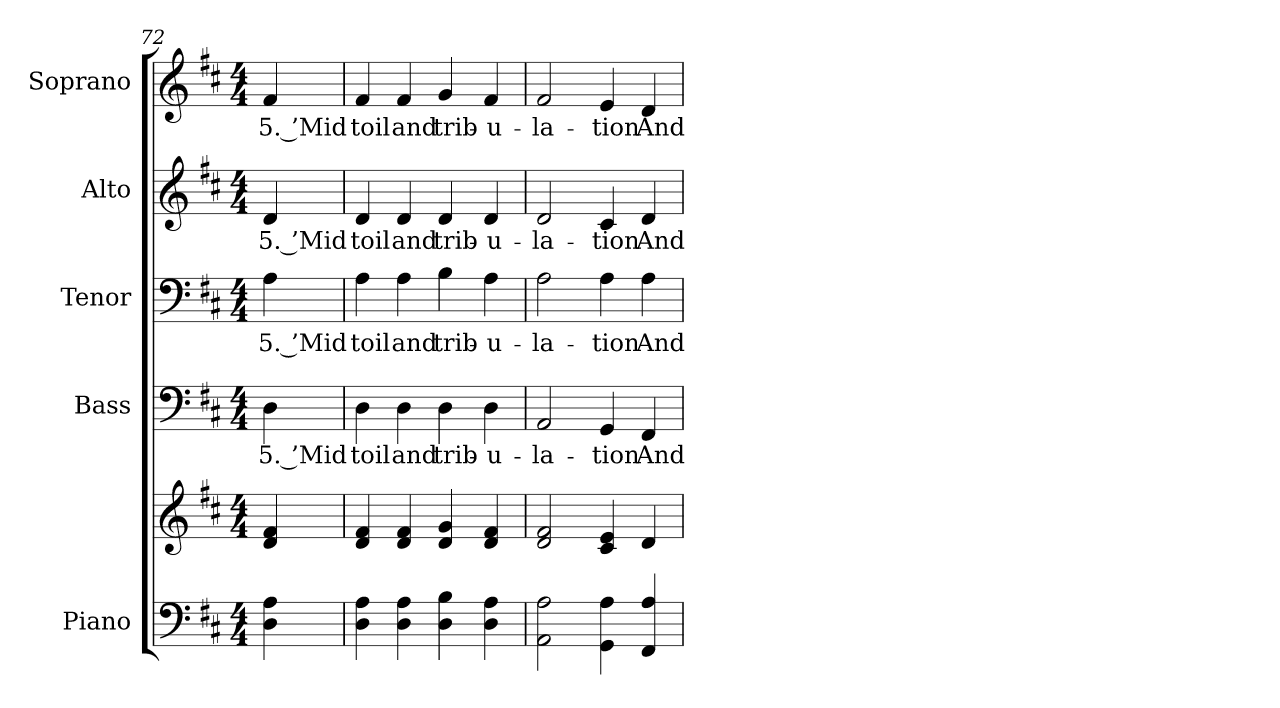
**kern	**kern	**kern	**text	**kern	**text	**kern	**text	**kern	**text
*part5	*part5	*part4	*part4	*part3	*part3	*part2	*part2	*part1	*part1
*staff6	*staff5	*staff4	*staff4	*staff3	*staff3	*staff2	*staff2	*staff1	*staff1
*I"Piano	*	*I"Bass	*	*I"Tenor	*	*I"Alto	*	*I"Soprano	*
*I'Pno.	*	*I'B.	*	*I'T.	*	*I'A.	*	*I'S.	*
!!LO:PB:g=z
*clefF4	*clefG2	*clefF4	*	*clefF4	*	*clefG2	*	*clefG2	*
*k[f#c#]	*k[f#c#]	*k[f#c#]	*	*k[f#c#]	*	*k[f#c#]	*	*k[f#c#]	*
*D:	*D:	*D:	*	*D:	*	*D:	*	*D:	*
*M4/4	*M4/4	*M4/4	*	*M4/4	*	*M4/4	*	*M4/4	*
=72	=72	=72	=72	=72	=72	=72	=72	=72	=72
!	!	!	!LO:LY:b:color=#000000	!	!	!	!	!	!
!	!	!	!	!	!LO:LY:b:color=#000000	!	!	!	!
!	!	!	!	!	!	!	!LO:LY:b:color=#000000	!	!
!	!	!	!	!	!	!	!	!	!LO:LY:b:color=#000000
4Di\ 4Ai	4di/ 4f#i	4Di\	5. ’Mid	4Ai\	5. ’Mid	4di/	5. ’Mid	4f#i/	5. ’Mid
=73	=73	=73	=73	=73	=73	=73	=73	=73	=73
!	!	!	!LO:LY:b:color=#000000	!	!	!	!	!	!
!	!	!	!	!	!LO:LY:b:color=#000000	!	!	!	!
!	!	!	!	!	!	!	!LO:LY:b:color=#000000	!	!
!	!	!	!	!	!	!	!	!	!LO:LY:b:color=#000000
4Di\ 4Ai	4di/ 4f#i	4Di\	toil	4Ai\	toil	4di/	toil	4f#i/	toil
!	!	!	!LO:LY:b:color=#000000	!	!	!	!	!	!
!	!	!	!	!	!LO:LY:b:color=#000000	!	!	!	!
!	!	!	!	!	!	!	!LO:LY:b:color=#000000	!	!
!	!	!	!	!	!	!	!	!	!LO:LY:b:color=#000000
4Di\ 4Ai	4di/ 4f#i	4Di\	and	4Ai\	and	4di/	and	4f#i/	and
!	!	!	!LO:LY:b:color=#000000	!	!	!	!	!	!
!	!	!	!	!	!LO:LY:b:color=#000000	!	!	!	!
!	!	!	!	!	!	!	!LO:LY:b:color=#000000	!	!
!	!	!	!	!	!	!	!	!	!LO:LY:b:color=#000000
4Di\ 4Bi	4di/ 4gi	4Di\	trib-	4Bi\	trib-	4di/	trib-	4gi/	trib-
!	!	!	!LO:LY:b:color=#000000	!	!	!	!	!	!
!	!	!	!	!	!LO:LY:b:color=#000000	!	!	!	!
!	!	!	!	!	!	!	!LO:LY:b:color=#000000	!	!
!	!	!	!	!	!	!	!	!	!LO:LY:b:color=#000000
4Di\ 4Ai	4di/ 4f#i	4Di\	-u-	4Ai\	-u-	4di/	-u-	4f#i/	-u-
=74	=74	=74	=74	=74	=74	=74	=74	=74	=74
!	!	!	!LO:LY:b:color=#000000	!	!	!	!	!	!
!	!	!	!	!	!LO:LY:b:color=#000000	!	!	!	!
!	!	!	!	!	!	!	!LO:LY:b:color=#000000	!	!
!	!	!	!	!	!	!	!	!	!LO:LY:b:color=#000000
2AAi\ 2Ai	2di/ 2f#i	2AAi/	-la-	2Ai\	-la-	2di/	-la-	2f#i/	-la-
!	!	!	!LO:LY:b:color=#000000	!	!	!	!	!	!
!	!	!	!	!	!LO:LY:b:color=#000000	!	!	!	!
!	!	!	!	!	!	!	!LO:LY:b:color=#000000	!	!
!	!	!	!	!	!	!	!	!	!LO:LY:b:color=#000000
4GGi\ 4Ai	4c#i/ 4ei	4GGi/	-tion	4Ai\	-tion	4c#i/	-tion	4ei/	-tion
!	!	!	!LO:LY:b:color=#000000	!	!	!	!	!	!
!	!	!	!	!	!LO:LY:b:color=#000000	!	!	!	!
!	!	!	!	!	!	!	!LO:LY:b:color=#000000	!	!
!	!	!	!	!	!	!	!	!	!LO:LY:b:color=#000000
4FF#i/ 4Ai	4di/	4FF#i/	And	4Ai\	And	4di/	And	4di/	And
=	=	=	=	=	=	=	=	=	=
*-	*-	*-	*-	*-	*-	*-	*-	*-	*-
